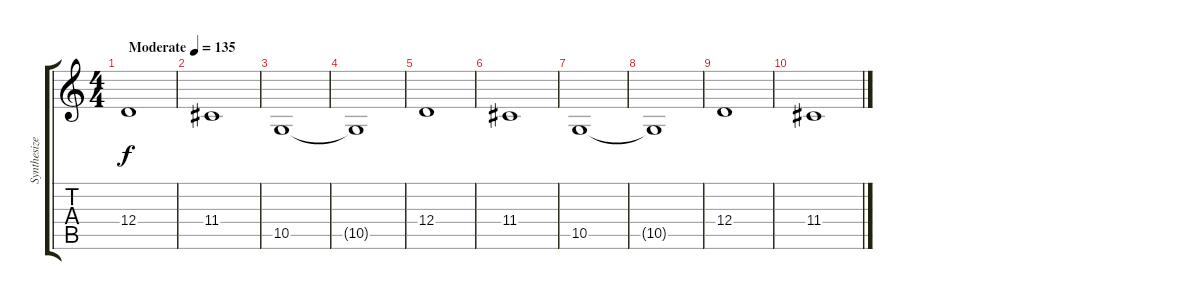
\track ("Synthesizer 2" "Synthesize") {instrument lead1square}
\staff {score tabs}
\tuning (E4 B3 G3 D3 A2 E2) {hide}
\ts (4 4)
\tempo (135 "Moderate")
\clef g2
\ks c
12.4.1{dy f volume 7 instrument lead1square} |
11.4.1 |
10.5.1 |
10.5{t}.1 |
12.4.1 |
11.4.1 |
10.5.1 |
10.5{t}.1 |
12.4.1 |
11.4.1
